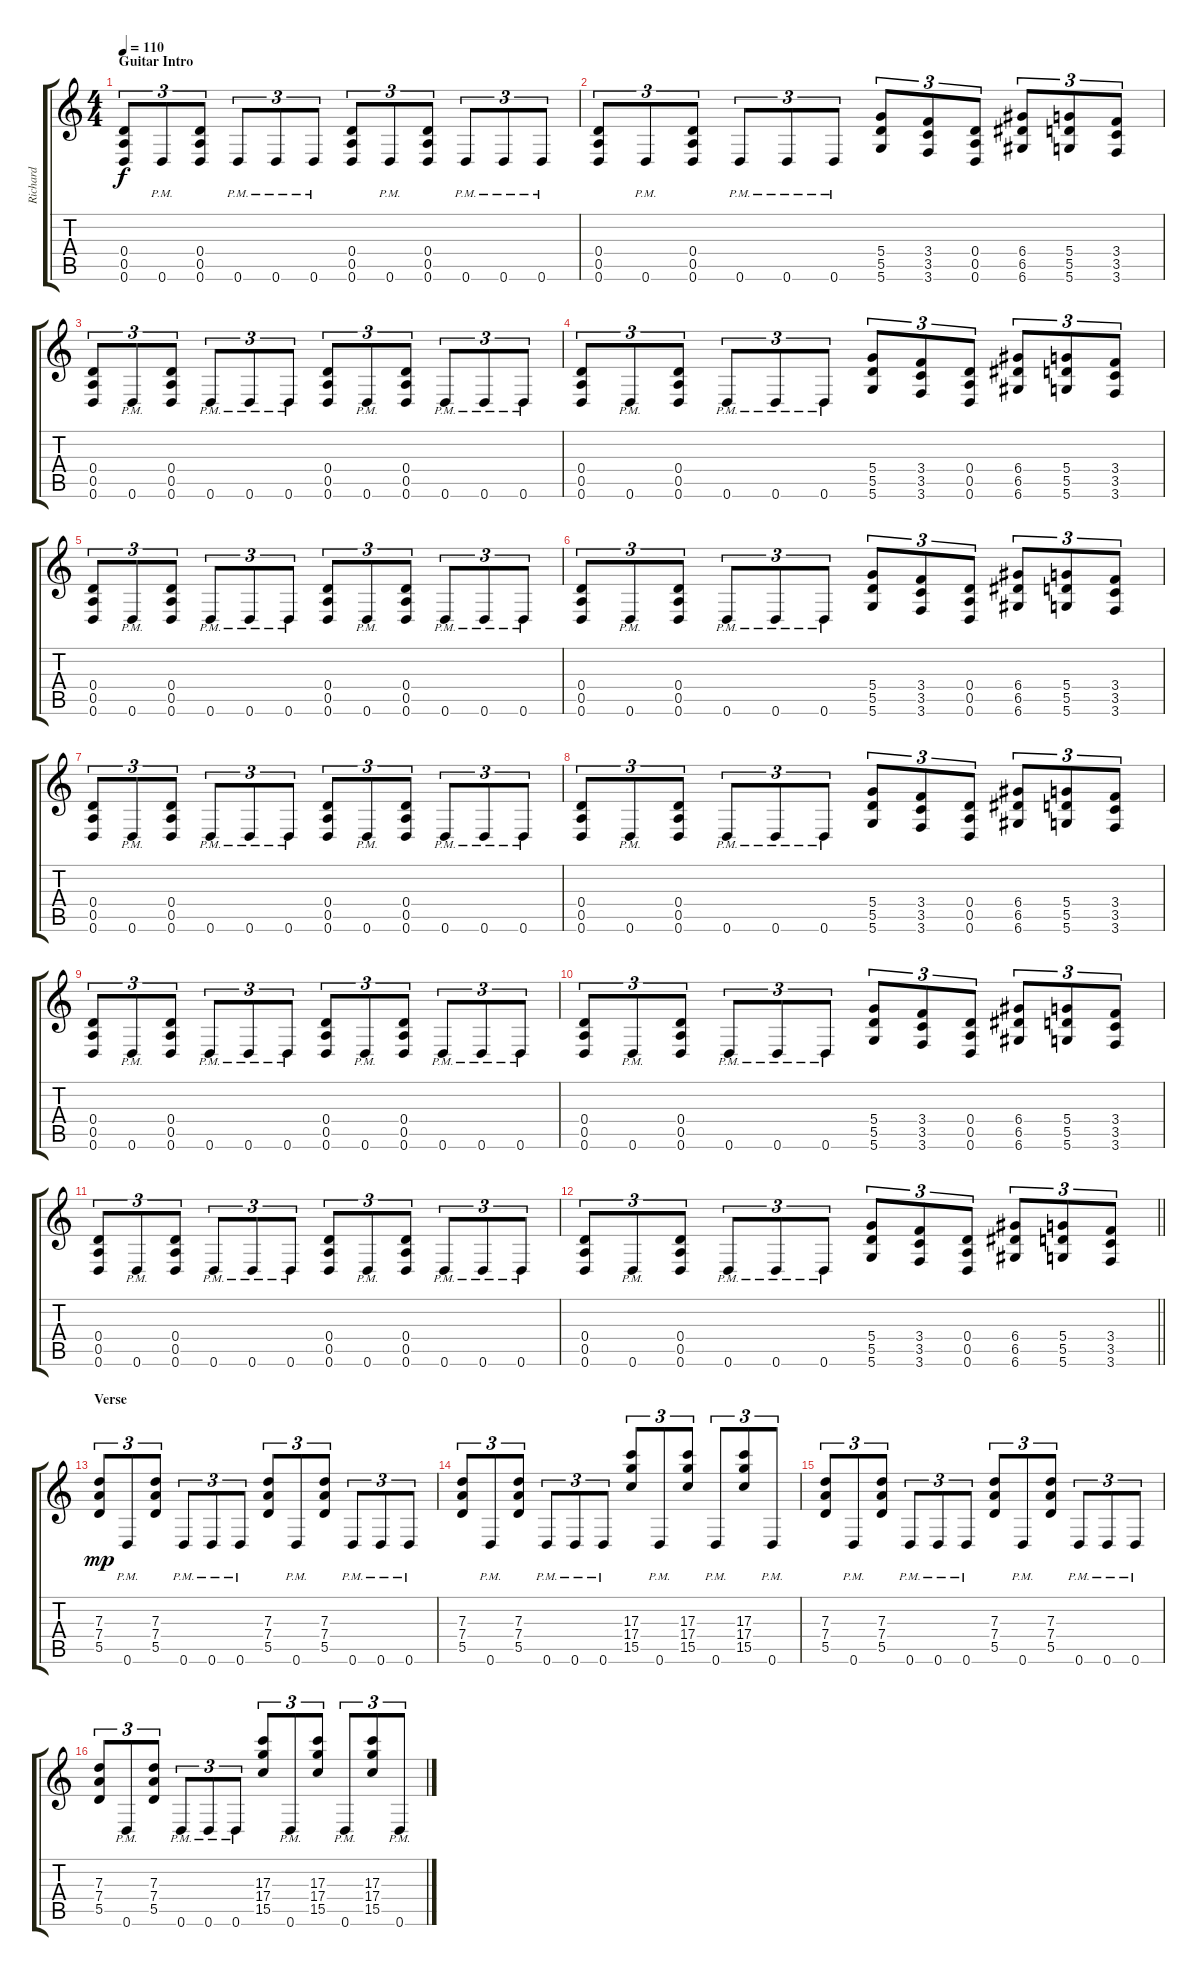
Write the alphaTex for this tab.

\track ("Richard" "Richard") {instrument distortionguitar}
\staff {score tabs}
\tuning (E4 B3 G3 D3 A2 D2) {hide}
\ts (4 4)
\section ("" "Guitar Intro")
\tempo 110
\clef g2
\ks c
(0.4 0.5 0.6).8{tu (3 2) dy f} 0.6{pm}.8{tu (3 2)} (0.4 0.5 0.6).8{tu (3 2)} 0.6{pm}.8{tu (3 2)} 0.6{pm}.8{tu (3 2)} 0.6{pm}.8{tu (3 2)} (0.4 0.5 0.6).8{tu (3 2)} 0.6{pm}.8{tu (3 2)} (0.4 0.5 0.6).8{tu (3 2)} 0.6{pm}.8{tu (3 2)} 0.6{pm}.8{tu (3 2)} 0.6{pm}.8{tu (3 2)} |
(0.4 0.5 0.6).8{tu (3 2)} 0.6{pm}.8{tu (3 2)} (0.4 0.5 0.6).8{tu (3 2)} 0.6{pm}.8{tu (3 2)} 0.6{pm}.8{tu (3 2)} 0.6{pm}.8{tu (3 2)} (5.4 5.5 5.6).8{tu (3 2)} (3.4 3.5 3.6).8{tu (3 2)} (0.4 0.5 0.6).8{tu (3 2)} (6.4 6.5 6.6).8{tu (3 2)} (5.4 5.5 5.6).8{tu (3 2)} (3.4 3.5 3.6).8{tu (3 2)} |
(0.4 0.5 0.6).8{tu (3 2)} 0.6{pm}.8{tu (3 2)} (0.4 0.5 0.6).8{tu (3 2)} 0.6{pm}.8{tu (3 2)} 0.6{pm}.8{tu (3 2)} 0.6{pm}.8{tu (3 2)} (0.4 0.5 0.6).8{tu (3 2)} 0.6{pm}.8{tu (3 2)} (0.4 0.5 0.6).8{tu (3 2)} 0.6{pm}.8{tu (3 2)} 0.6{pm}.8{tu (3 2)} 0.6{pm}.8{tu (3 2)} |
(0.4 0.5 0.6).8{tu (3 2)} 0.6{pm}.8{tu (3 2)} (0.4 0.5 0.6).8{tu (3 2)} 0.6{pm}.8{tu (3 2)} 0.6{pm}.8{tu (3 2)} 0.6{pm}.8{tu (3 2)} (5.4 5.5 5.6).8{tu (3 2)} (3.4 3.5 3.6).8{tu (3 2)} (0.4 0.5 0.6).8{tu (3 2)} (6.4 6.5 6.6).8{tu (3 2)} (5.4 5.5 5.6).8{tu (3 2)} (3.4 3.5 3.6).8{tu (3 2)} |
(0.4 0.5 0.6).8{tu (3 2)} 0.6{pm}.8{tu (3 2)} (0.4 0.5 0.6).8{tu (3 2)} 0.6{pm}.8{tu (3 2)} 0.6{pm}.8{tu (3 2)} 0.6{pm}.8{tu (3 2)} (0.4 0.5 0.6).8{tu (3 2)} 0.6{pm}.8{tu (3 2)} (0.4 0.5 0.6).8{tu (3 2)} 0.6{pm}.8{tu (3 2)} 0.6{pm}.8{tu (3 2)} 0.6{pm}.8{tu (3 2)} |
(0.4 0.5 0.6).8{tu (3 2)} 0.6{pm}.8{tu (3 2)} (0.4 0.5 0.6).8{tu (3 2)} 0.6{pm}.8{tu (3 2)} 0.6{pm}.8{tu (3 2)} 0.6{pm}.8{tu (3 2)} (5.4 5.5 5.6).8{tu (3 2)} (3.4 3.5 3.6).8{tu (3 2)} (0.4 0.5 0.6).8{tu (3 2)} (6.4 6.5 6.6).8{tu (3 2)} (5.4 5.5 5.6).8{tu (3 2)} (3.4 3.5 3.6).8{tu (3 2)} |
(0.4 0.5 0.6).8{tu (3 2)} 0.6{pm}.8{tu (3 2)} (0.4 0.5 0.6).8{tu (3 2)} 0.6{pm}.8{tu (3 2)} 0.6{pm}.8{tu (3 2)} 0.6{pm}.8{tu (3 2)} (0.4 0.5 0.6).8{tu (3 2)} 0.6{pm}.8{tu (3 2)} (0.4 0.5 0.6).8{tu (3 2)} 0.6{pm}.8{tu (3 2)} 0.6{pm}.8{tu (3 2)} 0.6{pm}.8{tu (3 2)} |
(0.4 0.5 0.6).8{tu (3 2)} 0.6{pm}.8{tu (3 2)} (0.4 0.5 0.6).8{tu (3 2)} 0.6{pm}.8{tu (3 2)} 0.6{pm}.8{tu (3 2)} 0.6{pm}.8{tu (3 2)} (5.4 5.5 5.6).8{tu (3 2)} (3.4 3.5 3.6).8{tu (3 2)} (0.4 0.5 0.6).8{tu (3 2)} (6.4 6.5 6.6).8{tu (3 2)} (5.4 5.5 5.6).8{tu (3 2)} (3.4 3.5 3.6).8{tu (3 2)} |
(0.4 0.5 0.6).8{tu (3 2)} 0.6{pm}.8{tu (3 2)} (0.4 0.5 0.6).8{tu (3 2)} 0.6{pm}.8{tu (3 2)} 0.6{pm}.8{tu (3 2)} 0.6{pm}.8{tu (3 2)} (0.4 0.5 0.6).8{tu (3 2)} 0.6{pm}.8{tu (3 2)} (0.4 0.5 0.6).8{tu (3 2)} 0.6{pm}.8{tu (3 2)} 0.6{pm}.8{tu (3 2)} 0.6{pm}.8{tu (3 2)} |
(0.4 0.5 0.6).8{tu (3 2)} 0.6{pm}.8{tu (3 2)} (0.4 0.5 0.6).8{tu (3 2)} 0.6{pm}.8{tu (3 2)} 0.6{pm}.8{tu (3 2)} 0.6{pm}.8{tu (3 2)} (5.4 5.5 5.6).8{tu (3 2)} (3.4 3.5 3.6).8{tu (3 2)} (0.4 0.5 0.6).8{tu (3 2)} (6.4 6.5 6.6).8{tu (3 2)} (5.4 5.5 5.6).8{tu (3 2)} (3.4 3.5 3.6).8{tu (3 2)} |
(0.4 0.5 0.6).8{tu (3 2)} 0.6{pm}.8{tu (3 2)} (0.4 0.5 0.6).8{tu (3 2)} 0.6{pm}.8{tu (3 2)} 0.6{pm}.8{tu (3 2)} 0.6{pm}.8{tu (3 2)} (0.4 0.5 0.6).8{tu (3 2)} 0.6{pm}.8{tu (3 2)} (0.4 0.5 0.6).8{tu (3 2)} 0.6{pm}.8{tu (3 2)} 0.6{pm}.8{tu (3 2)} 0.6{pm}.8{tu (3 2)} |
\barLineRight lightlight
(0.4 0.5 0.6).8{tu (3 2)} 0.6{pm}.8{tu (3 2)} (0.4 0.5 0.6).8{tu (3 2)} 0.6{pm}.8{tu (3 2)} 0.6{pm}.8{tu (3 2)} 0.6{pm}.8{tu (3 2)} (5.4 5.5 5.6).8{tu (3 2)} (3.4 3.5 3.6).8{tu (3 2)} (0.4 0.5 0.6).8{tu (3 2)} (6.4 6.5 6.6).8{tu (3 2)} (5.4 5.5 5.6).8{tu (3 2)} (3.4 3.5 3.6).8{tu (3 2)} |
\section ("" "Verse")
(7.3 7.4 5.5).8{tu (3 2) dy mp balance 11 instrument electricguitarclean} 0.6{pm}.8{tu (3 2)} (7.3 7.4 5.5).8{tu (3 2)} 0.6{pm}.8{tu (3 2)} 0.6{pm}.8{tu (3 2)} 0.6{pm}.8{tu (3 2)} (7.3 7.4 5.5).8{tu (3 2)} 0.6{pm}.8{tu (3 2)} (7.3 7.4 5.5).8{tu (3 2)} 0.6{pm}.8{tu (3 2)} 0.6{pm}.8{tu (3 2)} 0.6{pm}.8{tu (3 2)} |
(7.3 7.4 5.5).8{tu (3 2)} 0.6{pm}.8{tu (3 2)} (7.3 7.4 5.5).8{tu (3 2)} 0.6{pm}.8{tu (3 2)} 0.6{pm}.8{tu (3 2)} 0.6{pm}.8{tu (3 2)} (17.3 17.4 15.5).8{tu (3 2)} 0.6{pm}.8{tu (3 2)} (17.3 17.4 15.5).8{tu (3 2)} 0.6{pm}.8{tu (3 2)} (17.3 17.4 15.5).8{tu (3 2)} 0.6{pm}.8{tu (3 2)} |
(7.3 7.4 5.5).8{tu (3 2) instrument electricguitarclean} 0.6{pm}.8{tu (3 2)} (7.3 7.4 5.5).8{tu (3 2)} 0.6{pm}.8{tu (3 2)} 0.6{pm}.8{tu (3 2)} 0.6{pm}.8{tu (3 2)} (7.3 7.4 5.5).8{tu (3 2)} 0.6{pm}.8{tu (3 2)} (7.3 7.4 5.5).8{tu (3 2)} 0.6{pm}.8{tu (3 2)} 0.6{pm}.8{tu (3 2)} 0.6{pm}.8{tu (3 2)} |
(7.3 7.4 5.5).8{tu (3 2)} 0.6{pm}.8{tu (3 2)} (7.3 7.4 5.5).8{tu (3 2)} 0.6{pm}.8{tu (3 2)} 0.6{pm}.8{tu (3 2)} 0.6{pm}.8{tu (3 2)} (17.3 17.4 15.5).8{tu (3 2)} 0.6{pm}.8{tu (3 2)} (17.3 17.4 15.5).8{tu (3 2)} 0.6{pm}.8{tu (3 2)} (17.3 17.4 15.5).8{tu (3 2)} 0.6{pm}.8{tu (3 2)}
